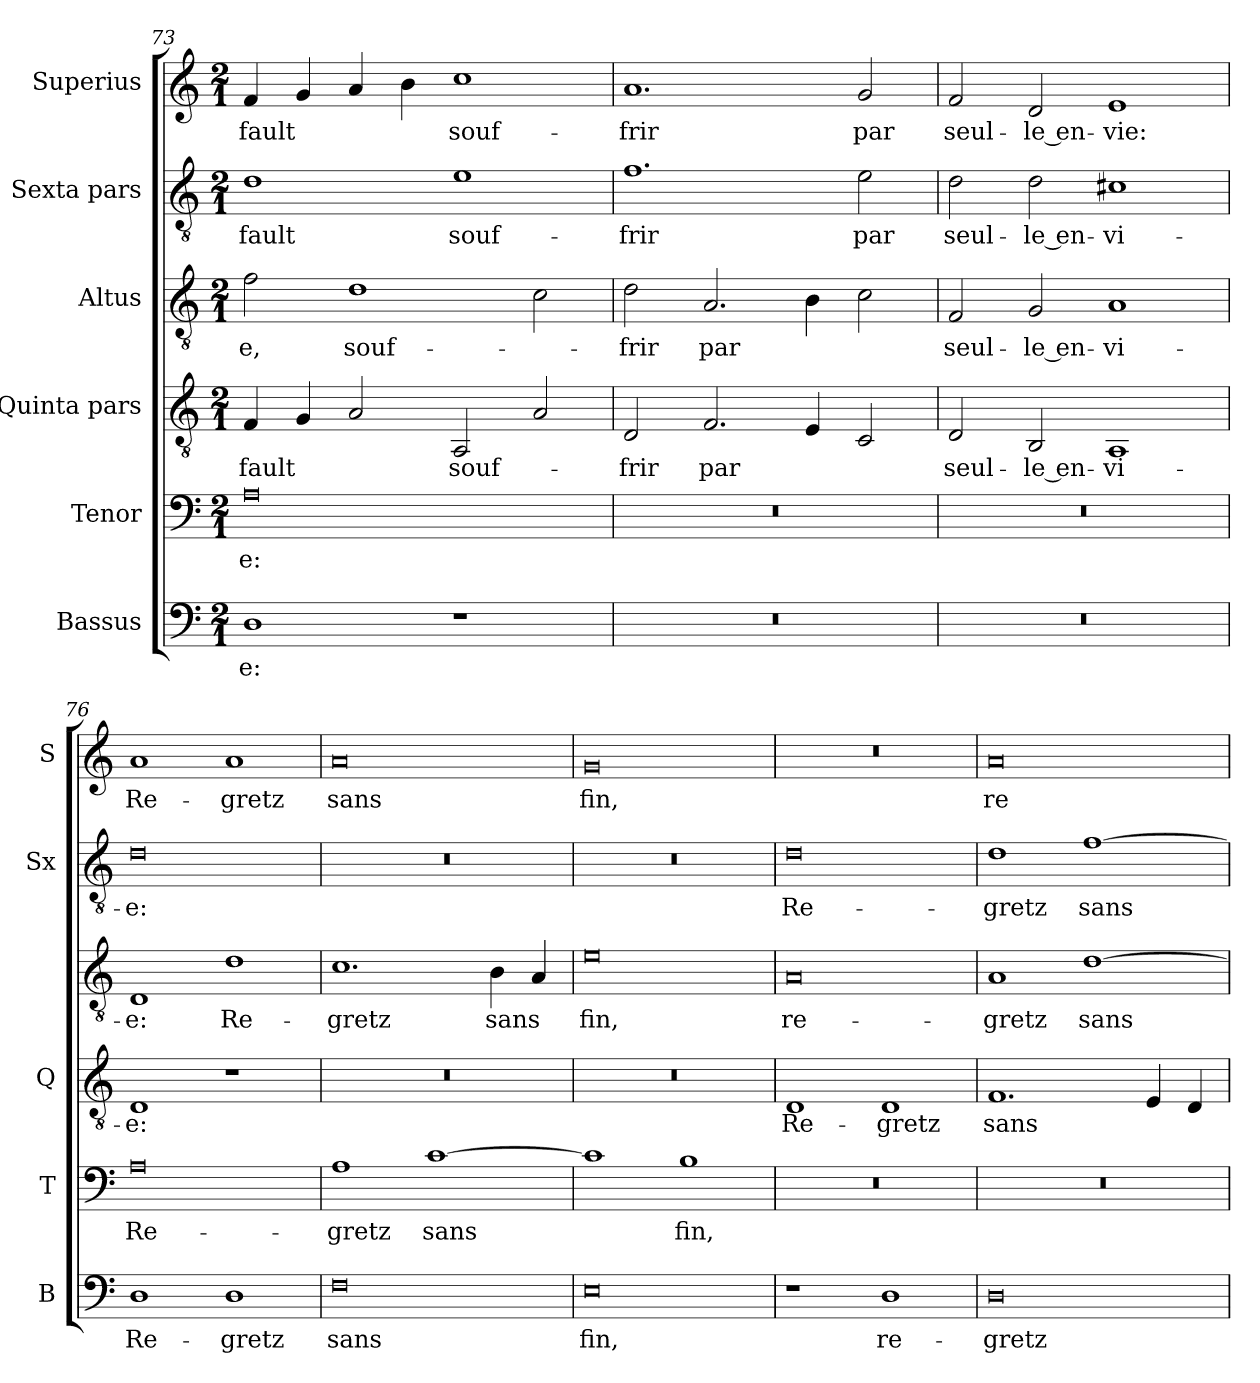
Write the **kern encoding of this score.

**kern	**text	**kern	**text	**kern	**text	**kern	**text	**kern	**text	**kern	**text
*part6	*part6	*part5	*part5	*part4	*part4	*part3	*part3	*part2	*part2	*part1	*part1
*staff6	*staff6	*staff5	*staff5	*staff4	*staff4	*staff3	*staff3	*staff2	*staff2	*staff1	*staff1
*I"Bassus	*	*I"Tenor	*	*I"Quinta pars	*	*I"Altus	*	*I"Sexta pars	*	*I"Superius	*
*I'B	*	*I'T	*	*I'Q	*	*	*	*I'Sx	*	*I'S	*
*clefF4	*	*clefF4	*	*clefGv2	*	*clefGv2	*	*clefGv2	*	*clefG2	*
*k[]	*	*k[]	*	*k[]	*	*k[]	*	*k[]	*	*k[]	*
*M2/1	*	*M2/1	*	*M2/1	*	*M2/1	*	*M2/1	*	*M2/1	*
=73	=73	=73	=73	=73	=73	=73	=73	=73	=73	=73	=73
1D	-e:	0A	-e:	4F/	fault	2f\	-e,	1d	fault	4f/	fault
.	.	.	.	4G/	.	.	.	.	.	4g/	.
.	.	.	.	2A/	.	1d	souf-	.	.	4a/	.
.	.	.	.	.	.	.	.	.	.	4b\	.
1r	.	.	.	2AA/	souf-	.	.	1e	souf-	1cc	souf-
.	.	.	.	2A/	.	2c\	.	.	.	.	.
=74	=74	=74	=74	=74	=74	=74	=74	=74	=74	=74	=74
0r	.	0r	.	2D/	-frir	2d\	-frir	1.f	-frir	1.a	-frir
.	.	.	.	2.F/	par	2.A/	par	.	.	.	.
.	.	.	.	4E/	.	4B\	.	.	.	.	.
.	.	.	.	2C/	.	2c\	.	2e\	par	2g/	par
=75	=75	=75	=75	=75	=75	=75	=75	=75	=75	=75	=75
0r	.	0r	.	2D/	seul-	2F/	seul-	2d\	seul-	2f/	seul-
.	.	.	.	2BB/	-le en-	2G/	-le en-	2d\	-le en-	2d/	-le en-
.	.	.	.	1AA	-vi-	1A	-vi-	1c#X	-vi-	1e	-vie:
=76	=76	=76	=76	=76	=76	=76	=76	=76	=76	=76	=76
1D	Re-	0A	Re-	1D	-e:	1D	-e:	0d	-e:	1a	Re-
1D	-gretz	.	.	1r	.	1d	Re-	.	.	1a	-gretz
=77	=77	=77	=77	=77	=77	=77	=77	=77	=77	=77	=77
0F	sans	1A	-gretz	0r	.	1.c	-gretz	0r	.	0a	sans
.	.	[1c	sans	.	.	.	.	.	.	.	.
.	.	.	.	.	.	4B\	sans	.	.	.	.
.	.	.	.	.	.	4A/	.	.	.	.	.
=78	=78	=78	=78	=78	=78	=78	=78	=78	=78	=78	=78
0E	fin,	1c]	.	0r	.	0e	fin,	0r	.	0g	fin,
.	.	1B	fin,	.	.	.	.	.	.	.	.
=79	=79	=79	=79	=79	=79	=79	=79	=79	=79	=79	=79
1r	.	0r	.	1D	Re-	0A	re-	0d	Re-	0r	.
1D	re-	.	.	1D	-gretz	.	.	.	.	.	.
=80	=80	=80	=80	=80	=80	=80	=80	=80	=80	=80	=80
0D	-gretz	0r	.	1.F	sans	1A	-gretz	1d	-gretz	0a	re-
.	.	.	.	.	.	[1d	sans	[1f	sans	.	.
.	.	.	.	4E/	.	.	.	.	.	.	.
.	.	.	.	4D/	.	.	.	.	.	.	.
=	=	=	=	=	=	=	=	=	=	=	=
*-	*-	*-	*-	*-	*-	*-	*-	*-	*-	*-	*-
